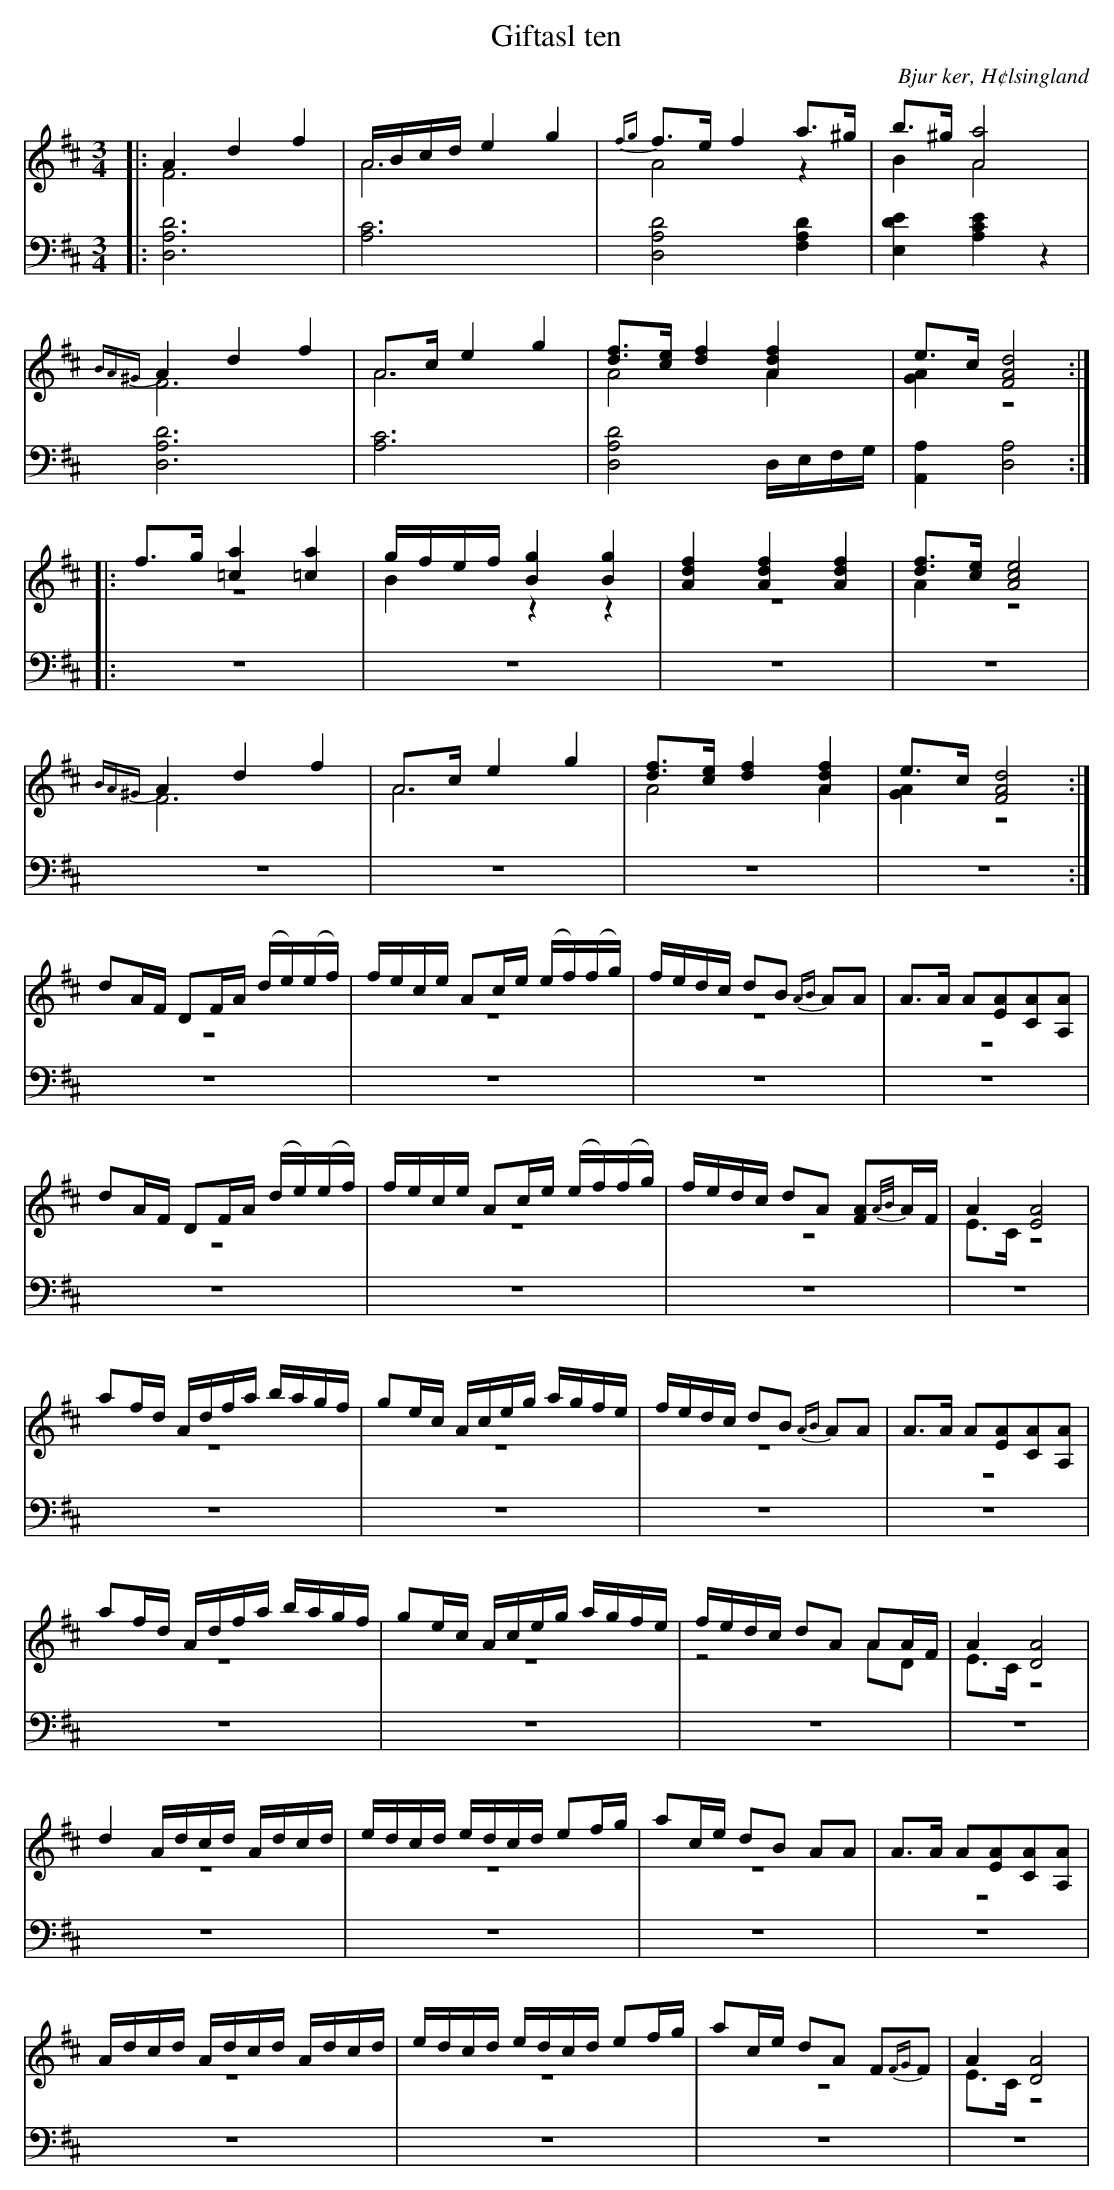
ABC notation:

X:1
T: Giftasl ten
O: Bjur ker, H¢lsingland
M: 3/4
L: 1/8
K: D
V:1
V:2 merge
V:3
V:1
|: A2 d2 f2|A/B/c/d/ e2 g2|{fg}f>e f2 a>^g |b>^g [A4a4]|
 {BA^G}A2 d2 f2|A>c e2 g2|[df]>[ce] [d2f2] [A2d2f2]| e>c [F4A4d4]:|
|:f>g [=c2a2] [=c2a2]|g/f/e/f/ [B2g2] [B2g2]|[A2d2f2] [A2d2f2] [A2d2f2] |[df]>[ce] [A4c4e4]|
{BA^G}A2 d2 f2|A>c e2 g2|[df]>[ce] [d2f2] [A2d2f2]| e>c [F4A4d4]:|
dA/F/ DF/A/  (d/e/)(e/f/)|f/e/c/e/ Ac/e/ (e/f/)(f/g/)|f/e/d/c/ dB {AB}AA|A>A A[EA][CA][A,A]|
dA/F/ DF/A/ (d/e/)(e/f/)|f/e/c/e/ Ac/e/ (e/f/)(f/g/)|f/e/d/c/ dA [FA]{A/B/}A/F/|A2 [E4A4]|
af/d/ A/d/f/a/  b/a/g/f/| ge/c/ A/c/e/g/ a/g/f/e/|f/e/d/c/ dB {AB}AA|A>A A[EA][CA][A,A]|
af/d/ A/d/f/a/ b/a/g/f/|ge/c/ A/c/e/g/ a/g/f/e/|f/e/d/c/ dA AA/F/| A2 [D4A4]|
d2 A/d/c/d/ A/d/c/d/|e/d/c/d/ e/d/c/d/ ef/g/|ac/e/ dB AA|A>A A[EA][CA][A,A]|
A/d/c/d/ A/d/c/d/ A/d/c/d/|e/d/c/d/ e/d/c/d/ ef/g/| ac/e/ dA F{FG}F|A2 [D4A4]|
V:2
|: F6| A6|A4 z2|B2 A4|
F6| A6|A4 A2|[G2A2] z4:|
|:z6|B2 z2 z2|z6|A2 z4|
F6|A6|A4 A2|[G2A2] z4:|
z6|z6|z6|z6|
z6|z6|z6|E>C z4|
z6|z6|z6|z6|
z6|z6|z4 AD|E>C z4|
z6|z6|z6|z6|
z6|z6|z6|E>C z4|
V:4 clef bass
|: [D,6A,6D6]| [A,6C6]|[D,4A,4D4] [F,2A,2D2]|[E,2D2E2] [A,2C2E2] z2|
[D,6A,6D6]| [A,6C6]|[D,4A,4D4] D,/E,/F,/G,/|[A,,2A,2] [D,4A,4] :|
|:z6|z6|z6|z6|
z6|z6|z6|z6:|
z6|z6|z6|z6|
z6|z6|z6|z6|
z6|z6|z6|z6|
z6|z6|z6|z6|
z6|z6|z6|z6|
z6|z6|z6|z6|
